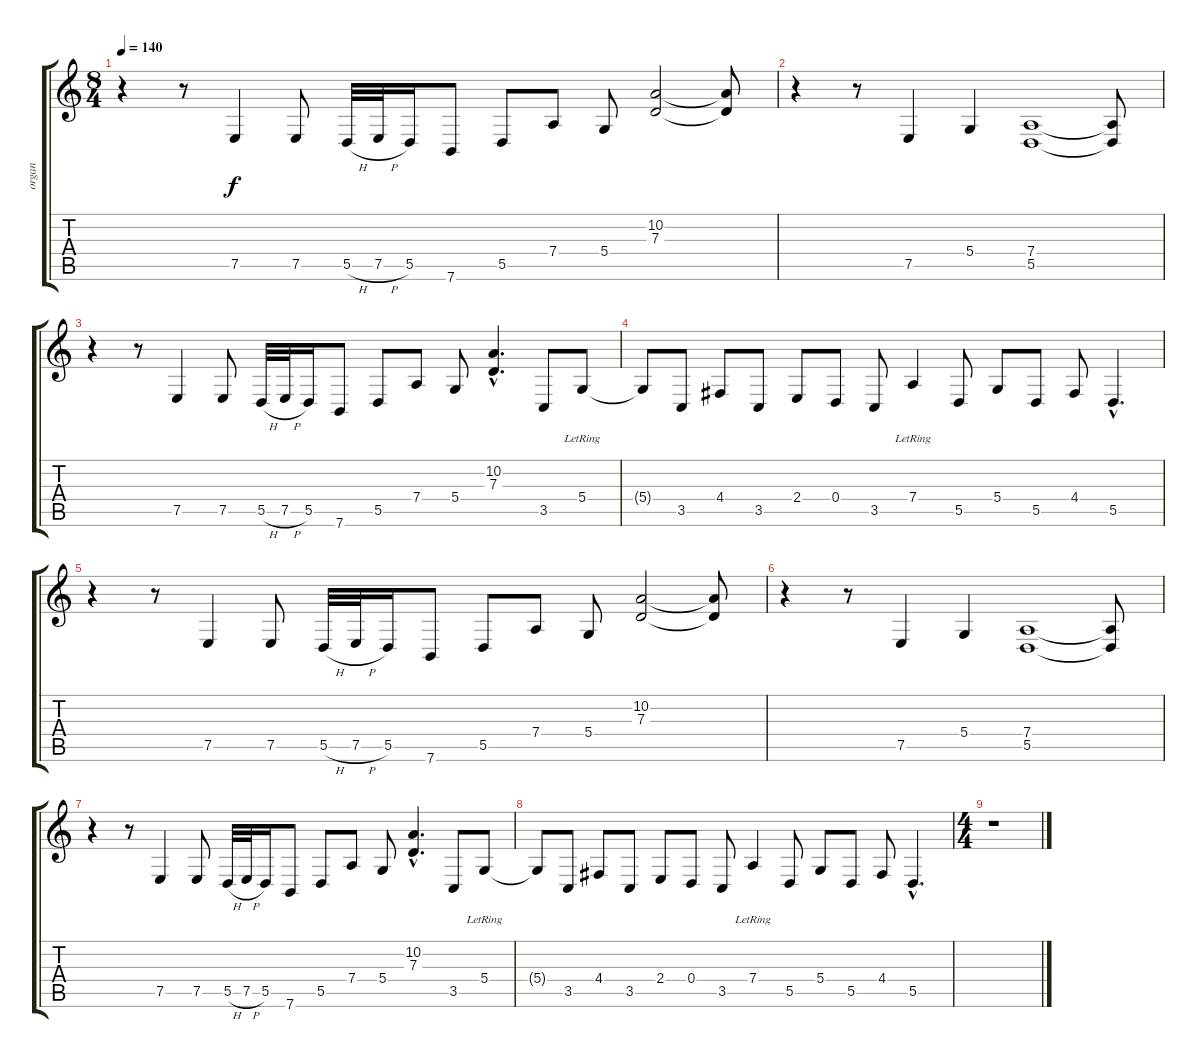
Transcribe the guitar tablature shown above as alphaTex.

\track ("organ" "organ") {instrument churchorgan}
\staff {score tabs}
\tuning (E4 B3 G3 D3 A2 E2) {hide}
\ts (8 4)
\tempo 140
\clef g2
\ks c
r.4{dy f} r.8 7.5.4 7.5.8 5.5{h}.32 7.5{h}.32 5.5.16 7.6.8 5.5.8 7.4.8 5.4.8 (10.2 7.3).2 (10.2{t} 7.3{t}).8 |
r.4 r.8 7.5.4 5.4.4 (7.4 5.5).1 (7.4{t} 5.5{t}).8 |
r.4 r.8 7.5.4 7.5.8 5.5{h}.32 7.5{h}.32 5.5.16 7.6.8 5.5.8 7.4.8 5.4.8 (10.2{hac} 7.3{hac}).4{d} 3.5.8 5.4{lr}.8 |
5.4{t}.8 3.5.8 4.4.8 3.5.8 2.4.8 0.4.8 3.5.8 7.4{lr}.4 5.5.8 5.4.8 5.5.8 4.4.8 5.5{hac}.4{d} |
r.4 r.8 7.5.4 7.5.8 5.5{h}.32 7.5{h}.32 5.5.16 7.6.8 5.5.8 7.4.8 5.4.8 (10.2 7.3).2 (10.2{t} 7.3{t}).8 |
r.4 r.8 7.5.4 5.4.4 (7.4 5.5).1 (7.4{t} 5.5{t}).8 |
r.4 r.8 7.5.4 7.5.8 5.5{h}.32 7.5{h}.32 5.5.16 7.6.8 5.5.8 7.4.8 5.4.8 (10.2{hac} 7.3{hac}).4{d} 3.5.8 5.4{lr}.8 |
5.4{t}.8 3.5.8 4.4.8 3.5.8 2.4.8 0.4.8 3.5.8 7.4{lr}.4 5.5.8 5.4.8 5.5.8 4.4.8 5.5{hac}.4{d} |
\ts (4 4)
r.1
